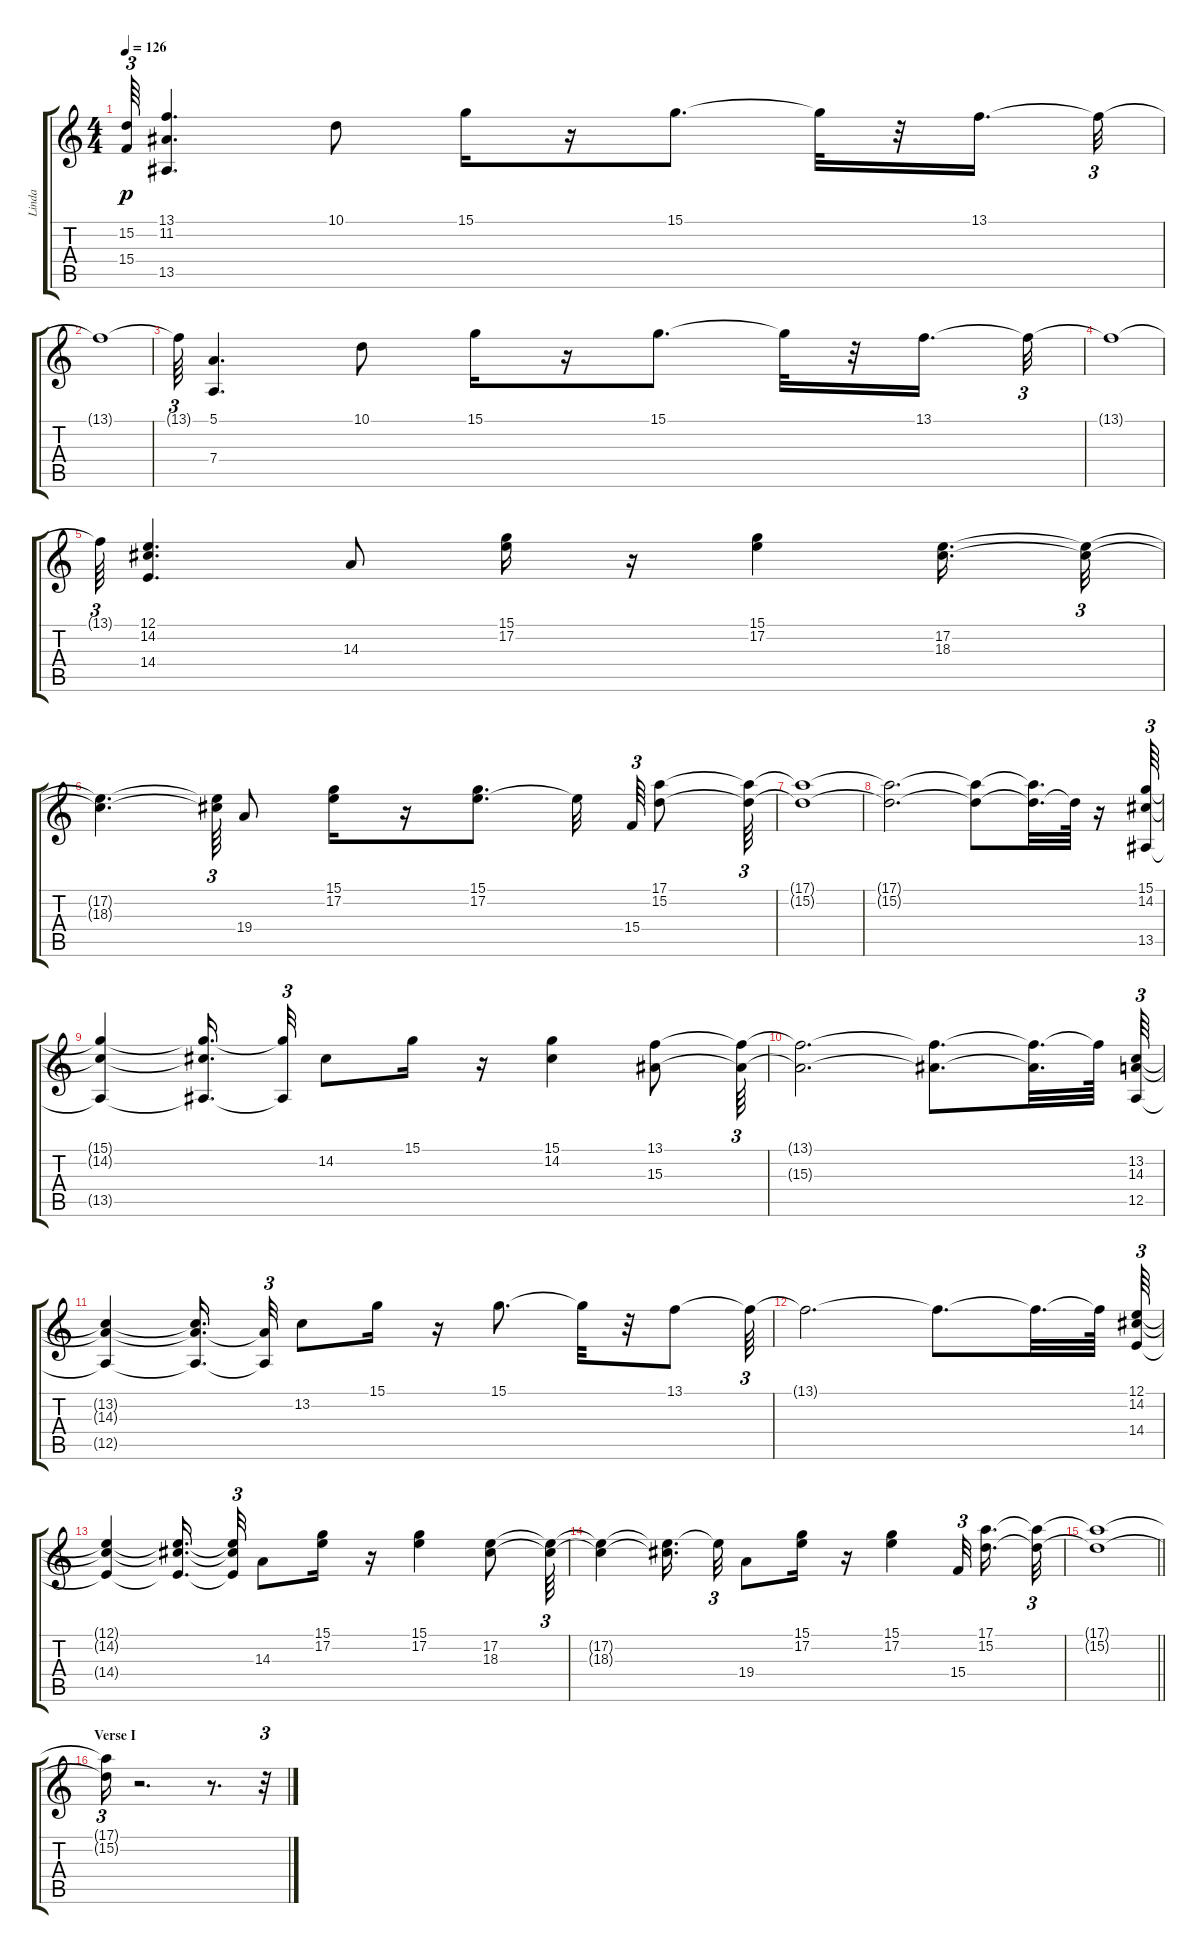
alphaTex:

\track ("Linda" "Linda") {instrument reedorgan}
\staff {score tabs}
\tuning (E4 B3 G3 D3 A2 E2) {hide}
\ts (4 4)
\tempo 126
\clef g2
\ks c
(15.2{t} 15.4{t}).64{tu (3 2) dy p} (13.1 11.2 13.5).4{d} 10.1.8 15.1.16 r.16 15.1.8{d} 15.1{t}.32 r.32 13.1.16{d} 13.1{t}.32{tu (3 2)} |
13.1{t}.1 |
13.1{t}.64{tu (3 2)} (5.1 7.4).4{d} 10.1.8 15.1.16 r.16 15.1.8{d} 15.1{t}.32 r.32 13.1.16{d} 13.1{t}.32{tu (3 2)} |
13.1{t}.1 |
13.1{t}.64{tu (3 2)} (12.1 14.2 14.4).4{d} 14.3.8 (15.1 17.2).16 r.16 (15.1 17.2).4 (17.2 18.3).16{d} (17.2{t} 18.3{t}).32{tu (3 2)} |
(17.2{t} 18.3{t}).4{d} (17.2{t} 18.3{t}).64{tu (3 2)} 19.4.8 (15.1 17.2).16 r.16 (15.1 17.2).8{d} 17.2{t}.32{beam splitsecondary} 15.4.64{tu (3 2)} (17.1 15.2).8 (17.1{t} 15.2{t}).64{tu (3 2)} |
(17.1{t} 15.2{t}).1 |
(17.1{t} 15.2{t}).2{d} (17.1{t} 15.2{t}).8 (17.1{t} 15.2{t}).32{d} 15.2{t}.64 r.16 (15.1 14.2 13.5).64{tu (3 2)} |
(15.1{t} 14.2{t} 13.5{t}).4 (15.1{t} 14.2{t} 13.5{t}).16{d beam splitsecondary} (15.1{t} 13.5{t}).32{tu (3 2)} 14.2.8 15.1.16 r.16 (15.1 14.2).4 (13.1 15.3).8 (13.1{t} 15.3{t}).64{tu (3 2)} |
(13.1{t} 15.3{t}).2{d} (13.1{t} 15.3{t}).8{d} (13.1{t} 15.3{t}).32{d} 13.1{t}.64 (13.2 14.3 12.5).64{tu (3 2)} |
(13.2{t} 14.3{t} 12.5{t}).4 (13.2{t} 14.3{t} 12.5{t}).16{d beam splitsecondary} (14.3{t} 12.5{t}).32{tu (3 2)} 13.2.8 15.1.16 r.16 15.1.8{d} 15.1{t}.32 r.32 13.1.8 13.1{t}.64{tu (3 2)} |
13.1{t}.2{d} 13.1{t}.8{d} 13.1{t}.32{d} 13.1{t}.64 (12.1 14.2 14.4).64{tu (3 2)} |
(12.1{t} 14.2{t} 14.4{t}).4 (12.1{t} 14.2{t} 14.4{t}).16{d beam splitsecondary} (12.1{t} 14.2{t} 14.4{t}).32{tu (3 2)} 14.3.8 (15.1 17.2).16 r.16 (15.1 17.2).4 (17.2 18.3).8 (17.2{t} 18.3{t}).64{tu (3 2)} |
(17.2{t} 18.3{t}).4 (17.2{t} 18.3{t}).16{d beam splitsecondary} 17.2{t}.32{tu (3 2)} 19.4.8 (15.1 17.2).16 r.16 (15.1 17.2).4 15.4.32{tu (3 2) beam splitsecondary} (17.1 15.2).16{d} (17.1{t} 15.2{t}).32{tu (3 2)} |
\barLineRight lightlight
(17.1{t} 15.2{t}).1 |
\section ("" "Verse I")
(17.1{t} 15.2{t}).16{tu (3 2)} r.2{d} r.8{d} r.32{tu (3 2)}
